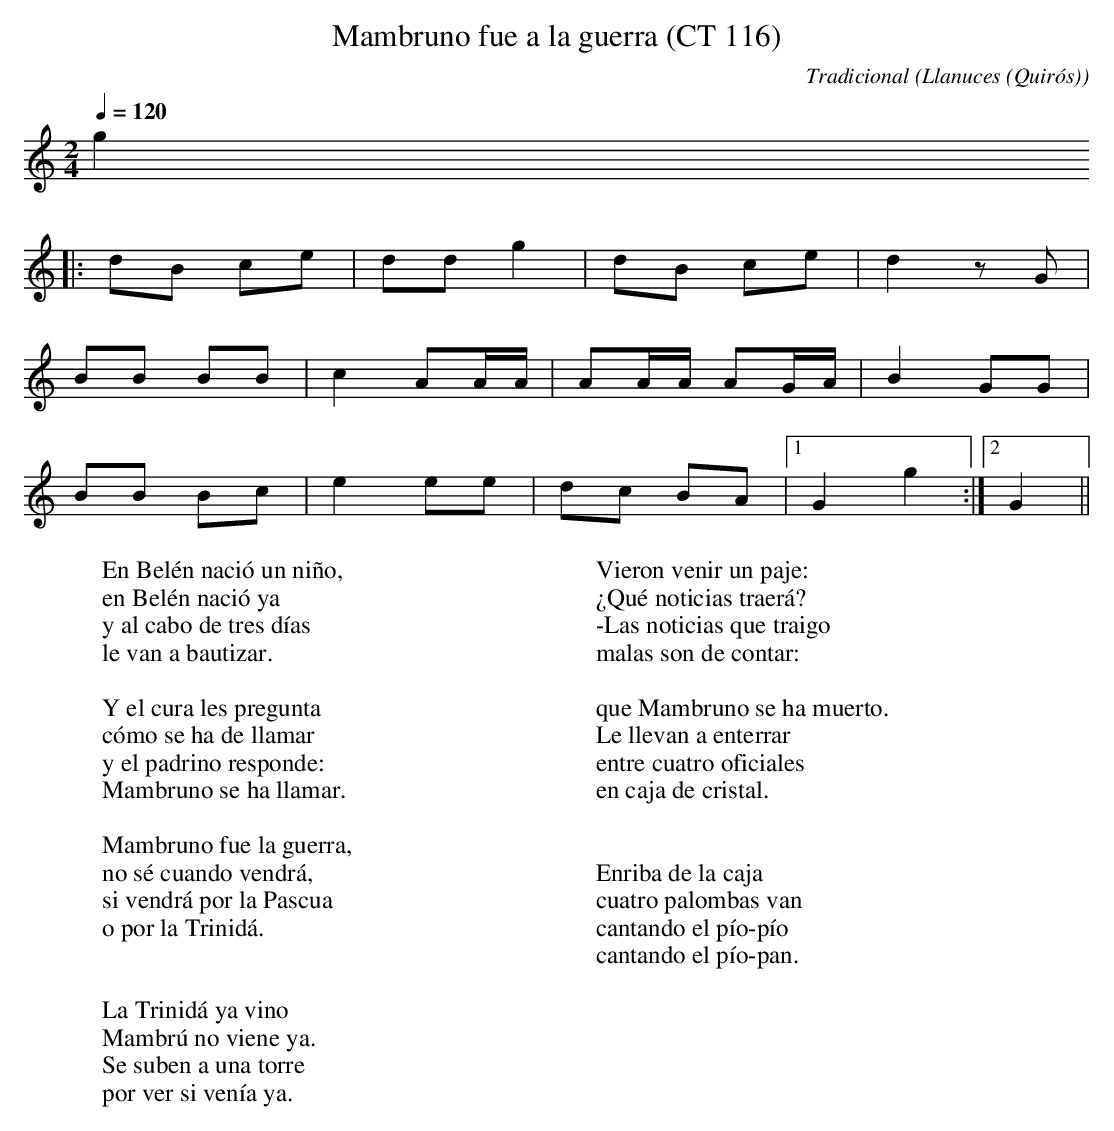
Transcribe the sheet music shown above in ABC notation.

X:1
T:Mambruno fue a la guerra (CT 116)
C:Tradicional
O:Llanuces (Quirós)
M:2/4
L:1/8
Q:1/4=120
K:C
g2
||:dB ce|dd g2|dB ce|d2 zG|
BB BB|c2 AA/A/|AA/A/ AG/A/|B2 GG|
BB Bc|e2 ee|dc BA|[1 G2 g2:|[2 G2||
W:En Belén nació un niño,
W:en Belén nació ya
W:y al cabo de tres días
W:le van a bautizar.
W:
W:Y el cura les pregunta
W:cómo se ha de llamar
W:y el padrino responde:
W:Mambruno se ha llamar.
W:
W:Mambruno fue la guerra,
W:no sé cuando vendrá,
W:si vendrá por la Pascua
W:o por la Trinidá.
W:
W:
W:La Trinidá ya vino
W:Mambrú no viene ya.
W:Se suben a una torre
W:por ver si venía ya.
W:
W:Vieron venir un paje:
W:¿Qué noticias traerá?
W:-Las noticias que traigo
W:malas son de contar:
W:
W:que Mambruno se ha muerto.
W:Le llevan a enterrar
W:entre cuatro oficiales
W:en caja de cristal.
W:
W:
W:Enriba de la caja
W:cuatro palombas van
W:cantando el pío-pío
W:cantando el pío-pan.
W:
